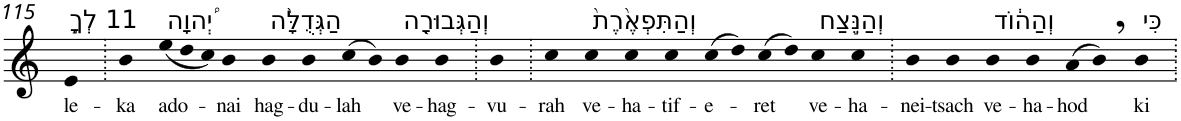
**kern	**text
*part1	*part1
*staff1	*staff1
*I"Piano	*
*I'Pno	*
!!LO:PB:g=z
*clefG2	*
*k[]	*
=115	=115
!LO:TX:a:t=11 לְךָ֣	!
!	!LO:LY:b
4e	le-
=116.	=116.
!	!LO:LY:b
4b	-ka
*Xtuplet	*
!LO:TX:a:t=יְ֠הוָה	!
!	!LO:LY:b
(<12ee	ado-
12dd	.
12cc)	.
!	!LO:LY:b
4b	-nai
!LO:TX:a:t=הַגְּדֻלָּ֨ה	!
!	!LO:LY:b
4b	hag-
!	!LO:LY:b
4b	-du-
!	!LO:LY:b
(>8cc	-lah
8b)	.
!LO:TX:a:t=וְהַגְּבוּרָ֤ה	!
!	!LO:LY:b
4b	ve-
!	!LO:LY:b
4b	-hag-
=117.	=117.
!	!LO:LY:b
4b	-vu-
=118.	=118.
!	!LO:LY:b
4cc	-rah
!LO:TX:a:t=וְהַתִּפְאֶ֙רֶת֙	!
!	!LO:LY:b
4cc	ve-
!	!LO:LY:b
4cc	-ha-
!	!LO:LY:b
4cc	-tif-
!	!LO:LY:b
(>8cc	-e-
8dd)	.
!	!LO:LY:b
(>8cc	-ret
8dd)	.
!LO:TX:a:t=וְהַנֵּ֣צַח	!
!	!LO:LY:b
4cc	ve-
!	!LO:LY:b
4cc	-ha-
=119.	=119.
!	!LO:LY:b
4b	-nei-
!	!LO:LY:b
4b	-tsach
!LO:TX:a:t=וְהַה֔וֹד	!
!	!LO:LY:b
4b	ve-
!	!LO:LY:b
4b	-ha-
!	!LO:LY:b
(>8a	-hod
8b,)	.
!LO:TX:a:t=כִּי	!
!	!LO:LY:b
4b	ki
=.	=.
*-	*-
